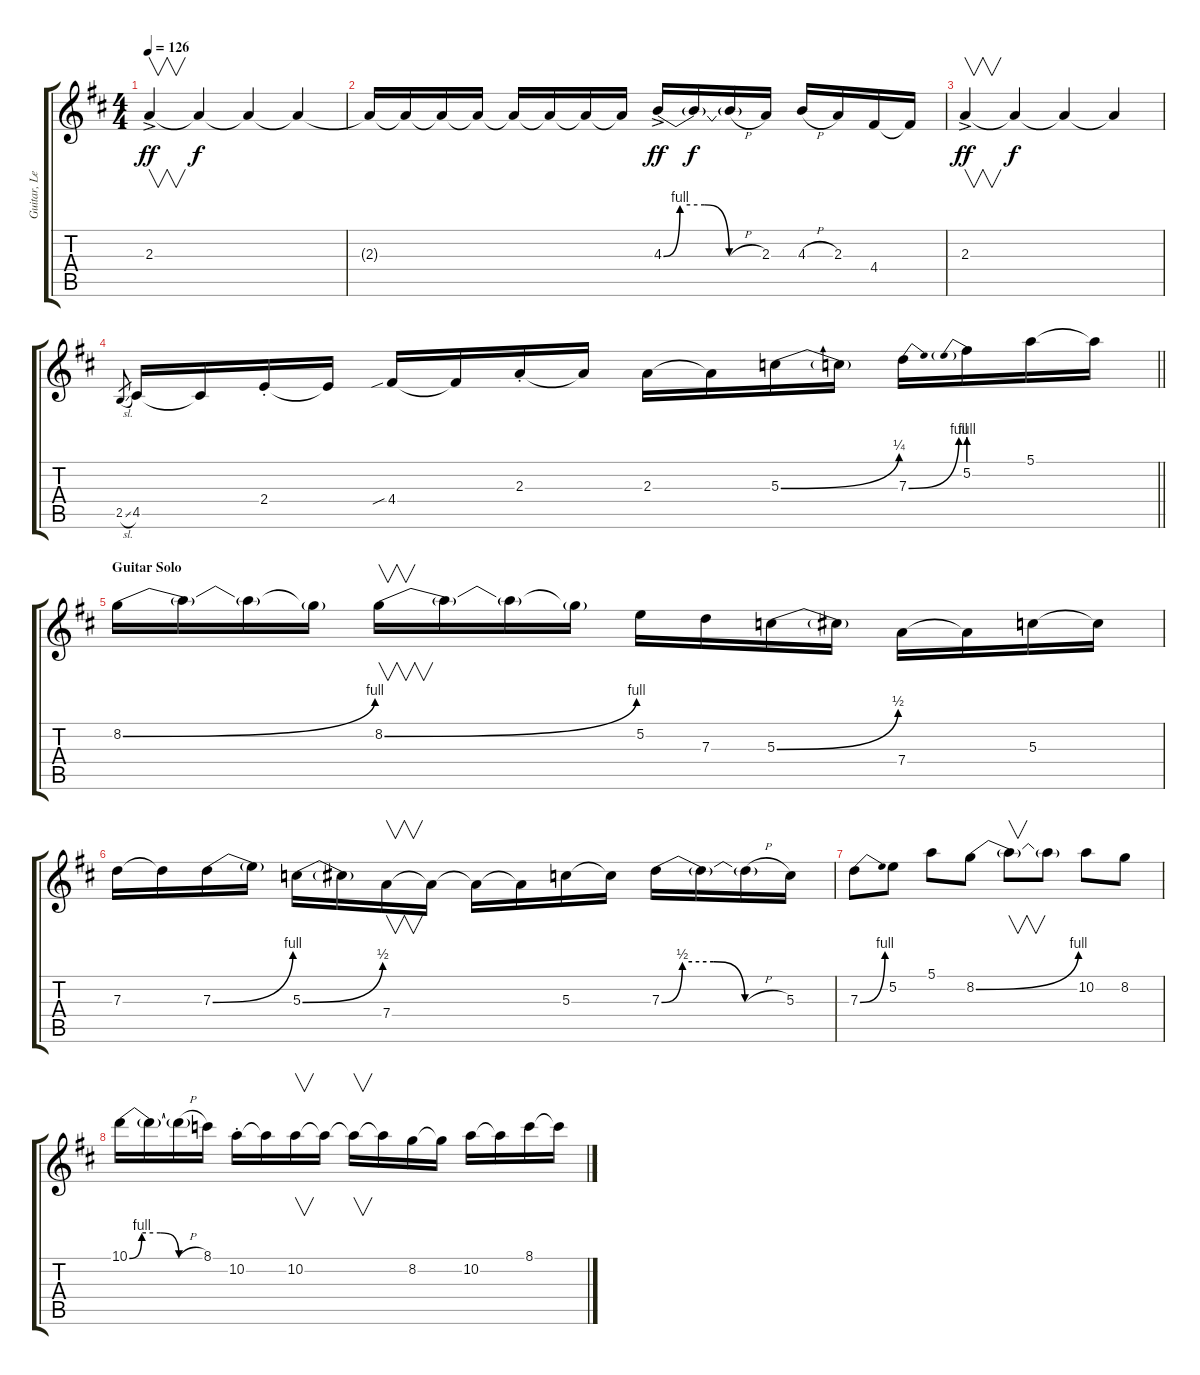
\track ("Guitar, Lead" "Guitar, Le") {instrument distortionguitar}
\staff {score tabs}
\tuning (E4 B3 G3 D3 A2 E2) {hide}
\ts (4 4)
\tempo 126
\clef g2
\ks d
2.3{ac}.4{v dy ff} 2.3{t}.4{dy f} 2.3{t}.4 2.3{t}.4 |
2.3{t}.16 2.3{t}.16 2.3{t}.16 2.3{t}.16 2.3{t}.16 2.3{t}.16 2.3{t}.16 2.3{t}.16 4.3{be (custom 0 0 10 4 25 4 40 0 60 0) ac}.16{dy ff} 4.3{t}.16{dy f} 4.3{h t}.16 2.3.16 4.3{h}.16 2.3.16 4.4.16 4.4{t}.16 |
2.3{ac}.4{v dy ff} 2.3{t}.4{dy f} 2.3{t}.4 2.3{t}.4 |
\barLineRight lightlight
2.5{sl}.8{gr} 4.5.16 4.5{t}.16 2.4{st}.16 2.4{t}.16 4.4{sib}.16 4.4{t}.16 2.3{st}.16 2.3{t}.16 2.3.16 2.3{t}.16 5.3{be (bend 0 0 60 1)}.16 5.3{t}.16 7.3{be (bend 0 0 60 4)}.16 5.2{be (prebend 0 4 60 4)}.16 5.1.16 5.1{t}.16 |
\section ("" "Guitar Solo")
8.2{be (bend 0 0 60 4)}.16 8.2{t}.16 8.2{t}.16 8.2{t}.16 8.2{be (bend 0 0 60 4)}.16{v} 8.2{t}.16 8.2{t}.16 8.2{t}.16 5.2.16 7.3.16 5.3{be (bend 0 0 60 2)}.16 5.3{t}.16 7.4.16 7.4{t}.16 5.3.16 5.3{t}.16 |
7.3.16 7.3{t}.16 7.3{be (bend 0 0 60 4)}.16 7.3{t}.16 5.3{be (bend 0 0 60 2)}.16 5.3{t}.16 7.4.16{v} 7.4{t}.16 7.4{t}.16 7.4{t}.16 5.3.16 5.3{t}.16 7.3{be (custom 0 0 10 2 25 2 40 0 60 0)}.16 7.3{t}.16 7.3{h t}.16 5.3.16 |
7.3{be (bend 0 0 60 4)}.8 5.2.8 5.1.8 8.2{be (bend 0 0 60 4)}.8 8.2{t}.8{v} 8.2{t}.8 10.2.8 8.2.8 |
10.1{be (custom 0 0 10 4 25 4 40 0 60 0)}.16 10.1{t}.16 10.1{h t}.16 8.1.16 10.2{st}.16 10.2{t}.16 10.2.16{v} 10.2{t}.16 10.2{t}.16{v} 10.2{t}.16 8.2.16 8.2{t}.16 10.2.16 10.2{t}.16 8.1.16 8.1{t}.16
